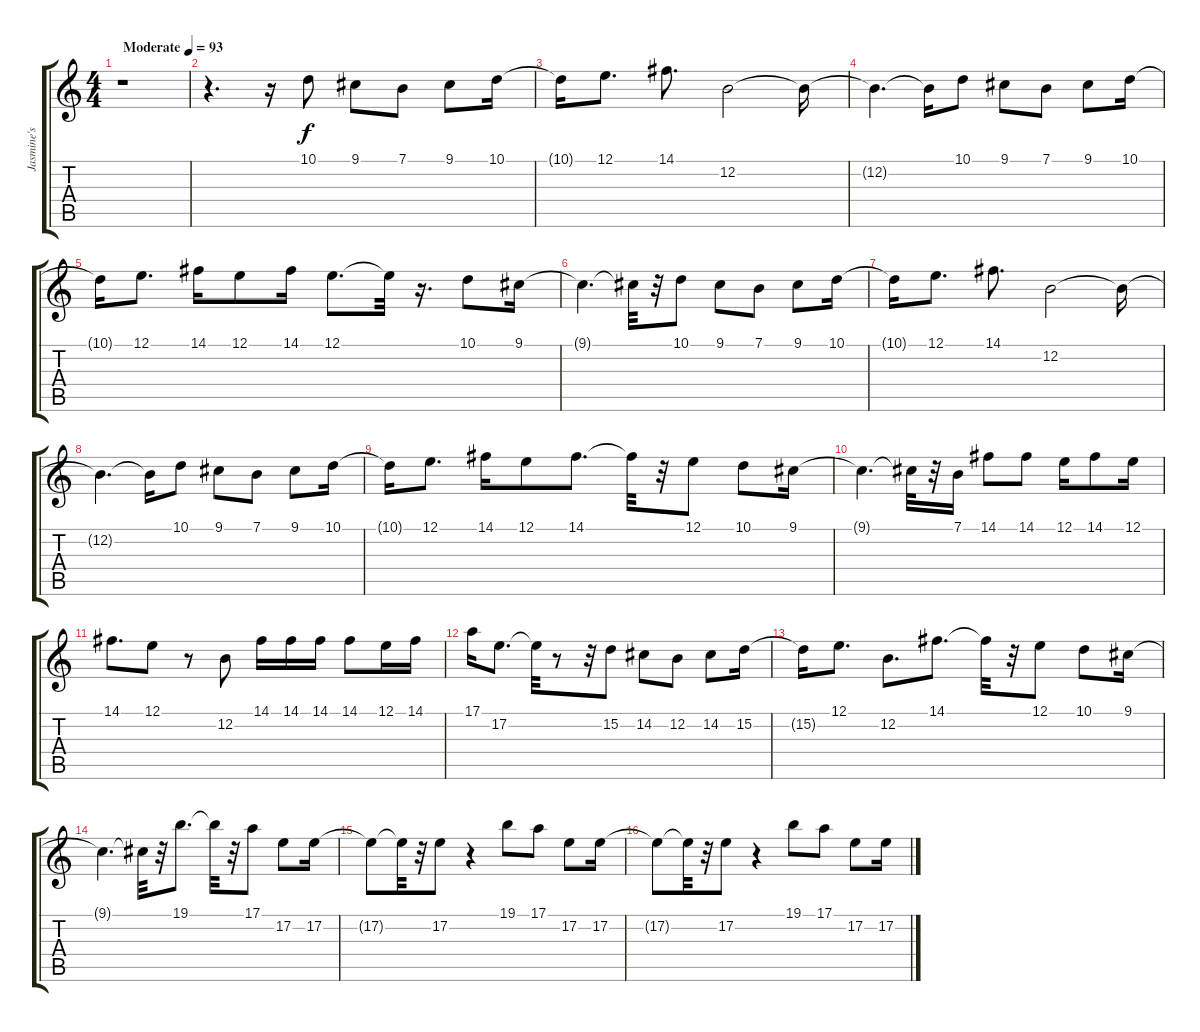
\track ("Jasmine's Echo" "Jasmine's ") {instrument recorder}
\staff {score tabs}
\tuning (E4 B3 G3 D3 A2 E2) {hide}
\ts (4 4)
\tempo (93 "Moderate")
\clef g2
\ks c
r.1{dy f instrument recorder} |
r.4{d} r.16 10.1.8 9.1.8 7.1.8 9.1.8 10.1.16 |
10.1{t}.16 12.1.8{d} 14.1.8{d} 12.2.2 12.2{t}.16 |
12.2{t}.4{d} 12.2{t}.16 10.1.8 9.1.8 7.1.8 9.1.8 10.1.16 |
10.1{t}.16 12.1.8{d} 14.1.16 12.1.8 14.1.16 12.1.8{d} 12.1{t}.32 r.16{d} 10.1.8 9.1.16 |
9.1{t}.4{d} 9.1{t}.32 r.32 10.1.8 9.1.8 7.1.8 9.1.8 10.1.16 |
10.1{t}.16 12.1.8{d} 14.1.8{d} 12.2.2 12.2{t}.16 |
12.2{t}.4{d} 12.2{t}.16 10.1.8 9.1.8 7.1.8 9.1.8 10.1.16 |
10.1{t}.16 12.1.8{d} 14.1.16 12.1.8 14.1.8{d} 14.1{t}.32 r.32 12.1.8 10.1.8 9.1.16 |
9.1{t}.4{d} 9.1{t}.32 r.32 7.1.16 14.1.8 14.1.8 12.1.16 14.1.8 12.1.16 |
14.1.8{d} 12.1.8 r.8 12.2.8 14.1.16 14.1.16 14.1.16 14.1.8 12.1.16 14.1.16 |
17.1.16 17.2.8{d} 17.2{t}.32 r.8 r.32 15.2.8 14.2.8 12.2.8 14.2.8 15.2.16 |
15.2{t}.16 12.1.8{d} 12.2.8{d} 14.1.8{d} 14.1{t}.32 r.32 12.1.8 10.1.8 9.1.16 |
9.1{t}.4{d} 9.1{t}.32 r.32 19.1.8{d} 19.1{t}.32 r.32 17.1.8 17.2.8 17.2.16 |
17.2{t}.8 17.2{t}.32 r.32 17.2.8 r.4 19.1.8 17.1.8 17.2.8 17.2.16 |
17.2{t}.8 17.2{t}.32 r.32 17.2.8 r.4 19.1.8 17.1.8 17.2.8 17.2.16
